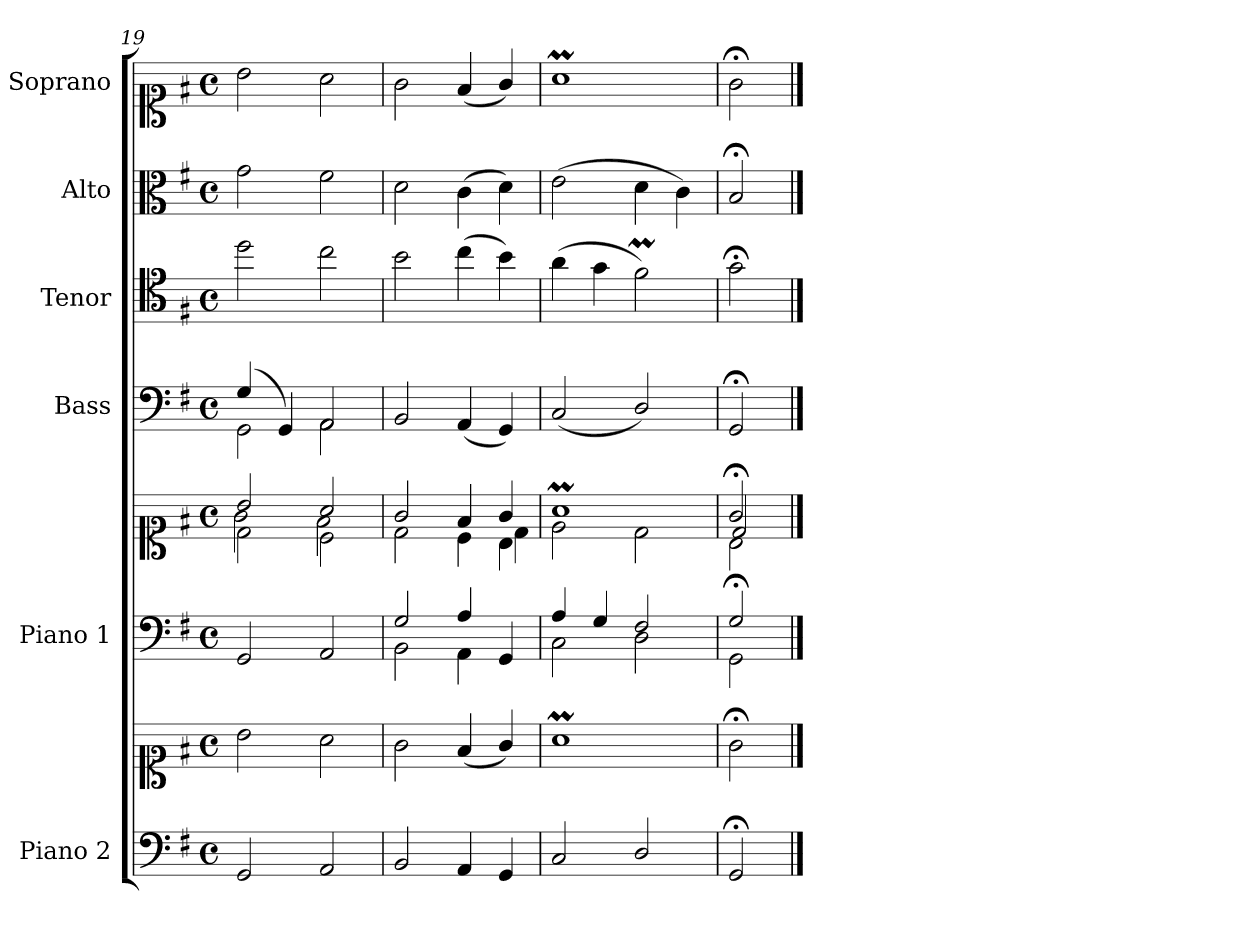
**kern	**kern	**kern	**kern	**kern	**kern	**kern	**kern
*part6	*part6	*part5	*part5	*part4	*part3	*part2	*part1
*staff8	*staff7	*staff6	*staff5	*staff4	*staff3	*staff2	*staff1
*I"Piano 2	*	*I"Piano 1	*	*I"Bass	*I"Tenor	*I"Alto	*I"Soprano
*I'Pno 2	*	*I'Pno 1	*	*I'B.	*I'T.	*I'A.	*I'S.
*clefF4	*clefC1	*clefF4	*clefC1	*clefF4	*clefC4	*clefC3	*clefC1
*	*	*	*	*	*ITrd7c12	*	*
*k[f#]	*k[f#]	*k[f#]	*k[f#]	*k[f#]	*k[f#]	*k[f#]	*k[f#]
*G:	*G:	*G:	*G:	*G:	*G:	*G:	*G:
*M4/4	*M4/4	*M4/4	*M4/4	*M4/4	*M4/4	*M4/4	*M4/4
*met(c)	*met(c)	*met(c)	*met(c)	*met(c)	*met(c)	*met(c)	*met(c)
=19	=19	=19	=19	=19	=19	=19	=19
*	*	*	*^	*^	*	*	*
*	*	*	*	*^	*	*	*	*	*
2GG/	2b\	2GG/	2b/	2d\	2g\	(4G/	2GG\	2d\	2g\	2b\
.	.	.	.	.	.	4GG/)	.	.	.	.
2AA/	2a\	2AA/	2a/	2c\	2f#\	2AA/	2AA\	2c\	2f#\	2a\
*	*	*	*	*	*	*v	*v	*	*	*
=20	=20	=20	=20	=20	=20	=20	=20	=20	=20
*	*	*^	*	*	*	*	*	*	*
2BB/	2g\	2G/	2BB\	2g/	2.ryy	2d\	2BB/	2B\	2d\	2g\
4AA/	(4f#/	4A/	4AA\	4f#/	.	4c\	(4AA/	(4c\	(4c\	(4f#/
4GG/	4g/)	4ryy	4GG/	4g/	4B\	4d\	4GG/)	4B\)	4d\)	4g/)
*	*	*	*	*	*v	*v	*	*	*	*
=21	=21	=21	=21	=21	=21	=21	=21	=21	=21
2C/	1aM\	4A/	2C\	1aM/	2e\	(2C/	(4A\	(2e\	1aM\
.	.	4G/	.	.	.	.	4G\	.	.
2D/	.	2F#/	2D\	.	2d\	2D/)	2F#m\)	4d\	.
.	.	.	.	.	.	.	.	4c\)	.
=22	=22	=22	=22	=22	=22	=22	=22	=22	=22
*	*	*	*	*	*^	*	*	*	*
2GG;/	2g;<\	2G;/	2GG\	2g;</	2B\	2d/	2GG;</	2G;<\	2B;</	2g;<\
*	*	*v	*v	*	*	*	*	*	*	*
*	*	*	*v	*v	*v	*	*	*	*
==	==	==	==	==	==	==	==
*-	*-	*-	*-	*-	*-	*-	*-
